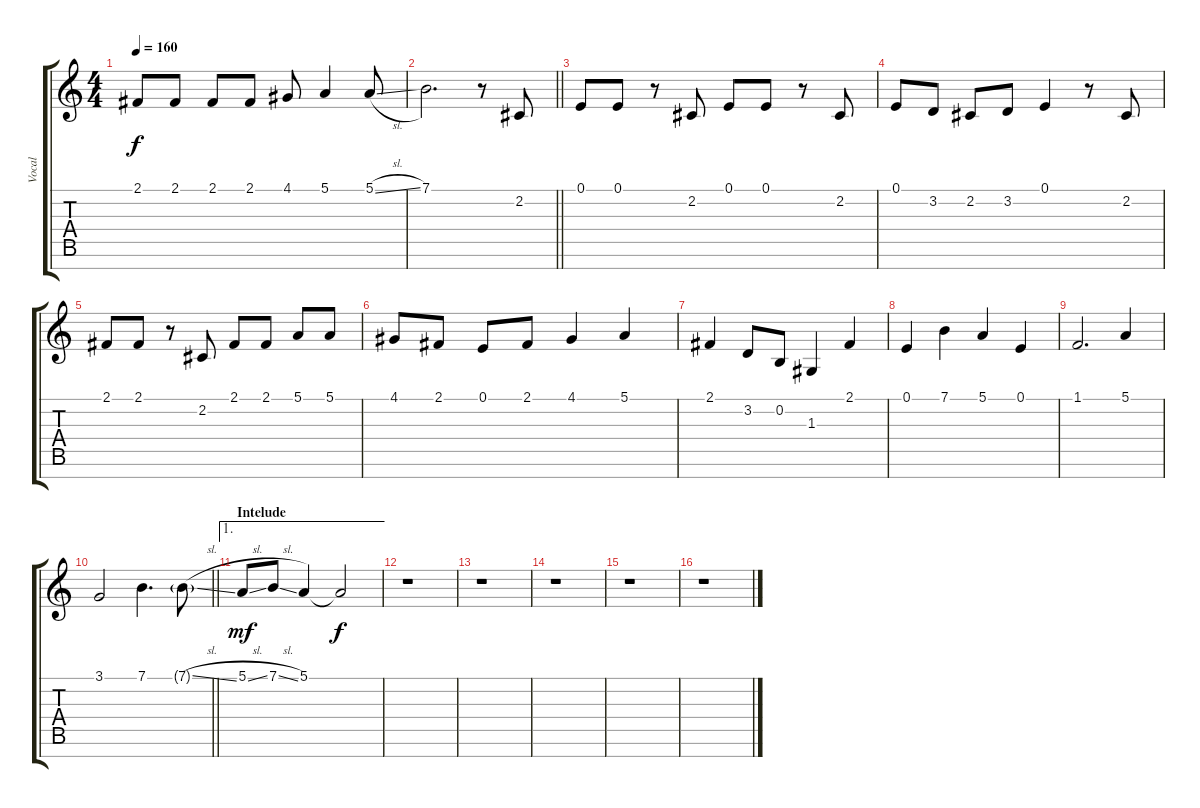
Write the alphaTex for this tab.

\track ("Vocal" "Vocal") {instrument violin}
\staff {score tabs}
\tuning (E4 B3 G3 D3 A2 E2 B1) {hide}
\ts (4 4)
\tempo 160
\clef g2
\ks c
2.1.8{dy f} 2.1.8 2.1.8 2.1.8 4.1.8 5.1.4 5.1{sl}.8 |
\barLineRight lightlight
7.1.2{d} r.8 2.2.8 |
0.1.8 0.1.8 r.8 2.2.8 0.1.8 0.1.8 r.8 2.2.8 |
0.1.8 3.2.8 2.2.8 3.2.8 0.1.4 r.8 2.2.8 |
2.1.8 2.1.8 r.8 2.2.8 2.1.8 2.1.8 5.1.8 5.1.8 |
4.1.8 2.1.8 0.1.8 2.1.8 4.1.4 5.1.4 |
2.1.4 3.2.8 0.2.8 1.3.4 2.1.4 |
0.1.4 7.1.4 5.1.4 0.1.4 |
1.1.2{d} 5.1.4 |
\barLineRight lightlight
3.1.2 7.1.4{d} 7.1{sl g}.8 |
\ae 1
\section ("" "Intelude")
5.1{sl}.8{dy mf} 7.1{sl}.8 5.1.4 5.1{t}.2{dy f} |
r.1 |
r.1 |
r.1 |
r.1 |
r.1
